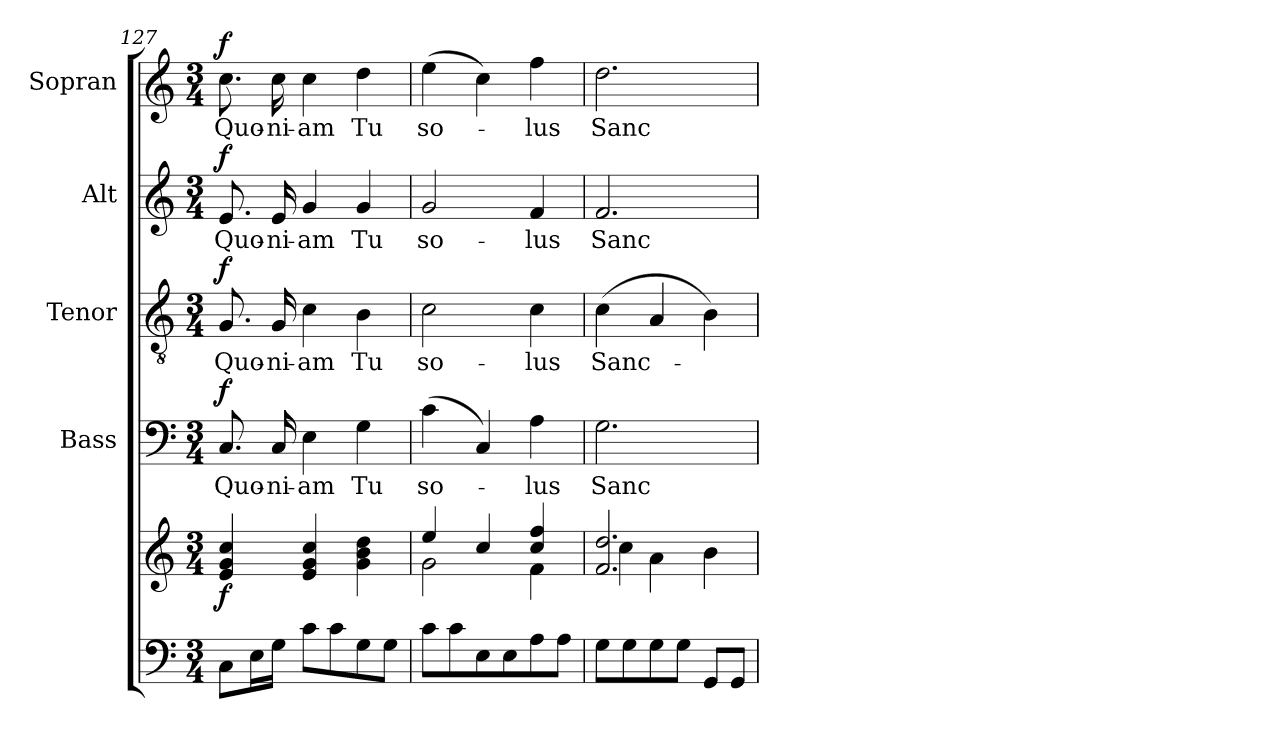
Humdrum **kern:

**kern	**kern	**dynam	**kern	**text	**dynam	**kern	**text	**dynam	**kern	**text	**dynam	**kern	**text	**dynam
*part5	*part5	*part5	*part4	*part4	*part4	*part3	*part3	*part3	*part2	*part2	*part2	*part1	*part1	*part1
*staff6	*staff5	*staff5/6	*staff4	*staff4	*staff4	*staff3	*staff3	*staff3	*staff2	*staff2	*staff2	*staff1	*staff1	*staff1
*	*	*	*I"Bass	*	*	*I"Tenor	*	*	*I"Alt	*	*	*I"Sopran	*	*
*	*	*	*I'B.	*	*	*I'T.	*	*	*I'A.	*	*	*I'S.	*	*
*clefF4	*clefG2	*	*clefF4	*	*	*clefGv2	*	*	*clefG2	*	*	*clefG2	*	*
*k[]	*k[]	*	*k[]	*	*	*k[]	*	*	*k[]	*	*	*k[]	*	*
*C:	*C:	*	*C:	*	*	*C:	*	*	*C:	*	*	*C:	*	*
*M3/4	*M3/4	*	*M3/4	*	*	*M3/4	*	*	*M3/4	*	*	*M3/4	*	*
=127	=127	=127	=127	=127	=127	=127	=127	=127	=127	=127	=127	=127	=127	=127
!	!	!LO:DY:b	!	!LO:LY:b	!LO:DY:a	!	!LO:LY:b	!LO:DY:a	!	!LO:LY:b	!LO:DY:a	!	!LO:LY:b	!LO:DY:a
8C\L	4e/ 4g/ 4cc/	f	8.C/	Quo-	f	8.G/	Quo-	f	8.e/	Quo-	f	8.cc\	Quo-	f
16E\L	.	.	.	.	.	.	.	.	.	.	.	.	.	.
!	!	!	!	!LO:LY:b	!	!	!LO:LY:b	!	!	!LO:LY:b	!	!	!LO:LY:b	!
16G\JJ	.	.	16C/	-ni-	.	16G/	-ni-	.	16e/	-ni-	.	16cc\	-ni-	.
!	!	!	!	!LO:LY:b	!	!	!LO:LY:b	!	!	!LO:LY:b	!	!	!LO:LY:b	!
8c\L	4e/ 4g/ 4cc/	.	4E\	-am	.	4c\	-am	.	4g/	-am	.	4cc\	-am	.
8c\	.	.	.	.	.	.	.	.	.	.	.	.	.	.
!	!	!	!	!LO:LY:b	!	!	!LO:LY:b	!	!	!LO:LY:b	!	!	!LO:LY:b	!
8G\	4g\ 4b\ 4dd\	.	4G\	Tu	.	4B\	Tu	.	4g/	Tu	.	4dd\	Tu	.
8G\J	.	.	.	.	.	.	.	.	.	.	.	.	.	.
=128	=128	=128	=128	=128	=128	=128	=128	=128	=128	=128	=128	=128	=128	=128
*	*^	*	*	*	*	*	*	*	*	*	*	*	*	*
!	!	!	!	!	!LO:LY:b	!	!	!LO:LY:b	!	!	!LO:LY:b	!	!	!LO:LY:b	!
8c\L	4ee/	2g\	.	(>4c\	so-	.	2c\	so-	.	2g/	so-	.	(>4ee\	so-	.
8c\	.	.	.	.	.	.	.	.	.	.	.	.	.	.	.
8E\	4cc/	.	.	4C/)	.	.	.	.	.	.	.	.	4cc\)	.	.
8E\	.	.	.	.	.	.	.	.	.	.	.	.	.	.	.
!	!	!	!	!	!LO:LY:b	!	!	!LO:LY:b	!	!	!LO:LY:b	!	!	!LO:LY:b	!
8A\	4cc/ 4ff/	4f\	.	4A\	-lus	.	4c\	-lus	.	4f/	-lus	.	4ff\	-lus	.
8A\J	.	.	.	.	.	.	.	.	.	.	.	.	.	.	.
=129	=129	=129	=129	=129	=129	=129	=129	=129	=129	=129	=129	=129	=129	=129	=129
!	!	!	!	!	!LO:LY:b	!	!	!LO:LY:b	!	!	!LO:LY:b	!	!	!LO:LY:b	!
8G\L	2.f/ 2.dd/	4cc\	.	2.G\	Sanc-	.	(>4c\	Sanc-	.	2.f/	Sanc-	.	2.dd\	Sanc-	.
8G\	.	.	.	.	.	.	.	.	.	.	.	.	.	.	.
8G\	.	4a\	.	.	.	.	4A/	.	.	.	.	.	.	.	.
8G\J	.	.	.	.	.	.	.	.	.	.	.	.	.	.	.
8GG/L	.	4b\	.	.	.	.	4B\)	.	.	.	.	.	.	.	.
8GG/J	.	.	.	.	.	.	.	.	.	.	.	.	.	.	.
*	*v	*v	*	*	*	*	*	*	*	*	*	*	*	*	*
=	=	=	=	=	=	=	=	=	=	=	=	=	=	=
*-	*-	*-	*-	*-	*-	*-	*-	*-	*-	*-	*-	*-	*-	*-
